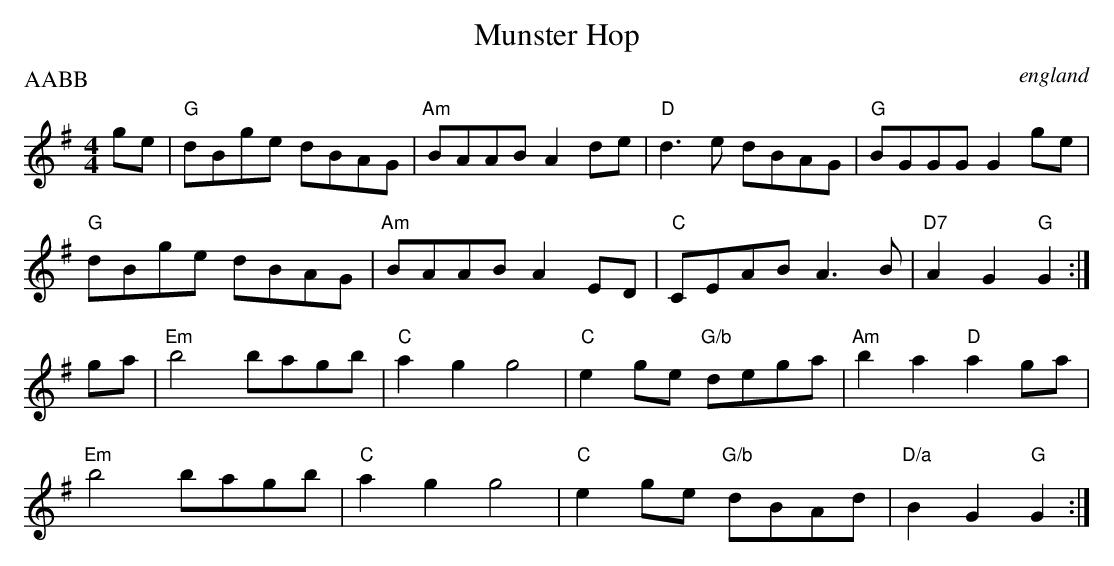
X:1
T:Munster Hop
O:england
P:AABB
M:4/4
L:1/4
K:G
g/2e/2|"G"d/2B/2g/2e/2 d/2B/2A/2G/2|"Am"B/2A/2A/2B/2 Ad/2e/2|\
"D"d3/2e/2 d/2B/2A/2G/2|"G"B/2G/2G/2G/2 Gg/2e/2|
"G"d/2B/2g/2e/2 d/2B/2A/2G/2|"Am"B/2A/2A/2B/2 AE/2D/2|"C"C/2E/2A/2B/2 A3/2B/2|\
"D7"AG "G"G:|
g/2a/2|"Em"b2 b/2a/2g/2b/2|"C"ag g2|"C"eg/2e/2 "G/b"d/2e/2g/2a/2|\
"Am"ba "D"ag/2a/2|
"Em"b2 b/2a/2g/2b/2|"C"ag g2|"C"eg/2e/2 "G/b"d/2B/2A/2d/2|"D/a"BG "G"G:|
